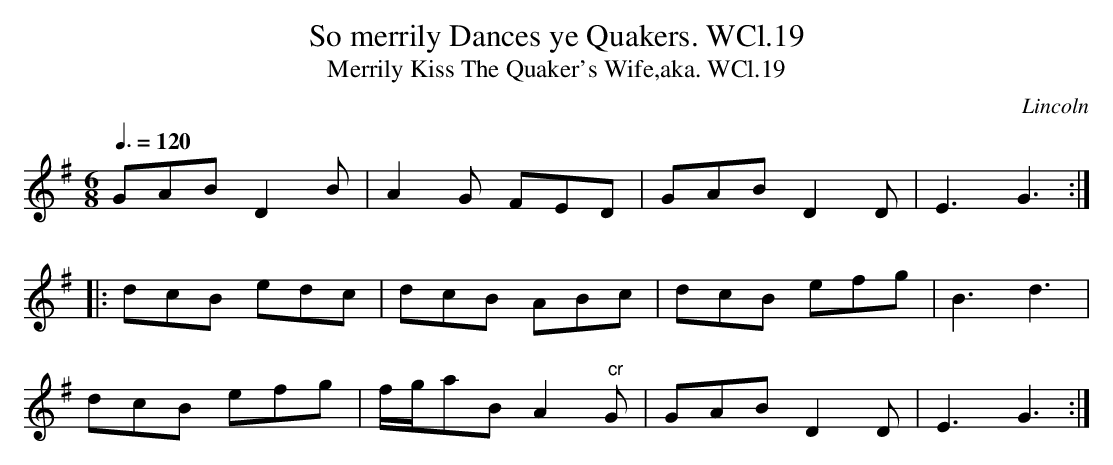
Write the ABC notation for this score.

X:1
T:So merrily Dances ye Quakers. WCl.19
T:Merrily Kiss The Quaker's Wife,aka. WCl.19
L:1/8
M:6/8
O:Lincoln
Q:3/8=120
K:G
GAB D2 B| A2G FED|GAB D2 D|E3 G3:|!
|:dcB edc|dcB ABc|dcB efg|B3 d3|!
dcB efg|f/2g/2aB A2" cr"G|GAB D2D|E3 G3:|
